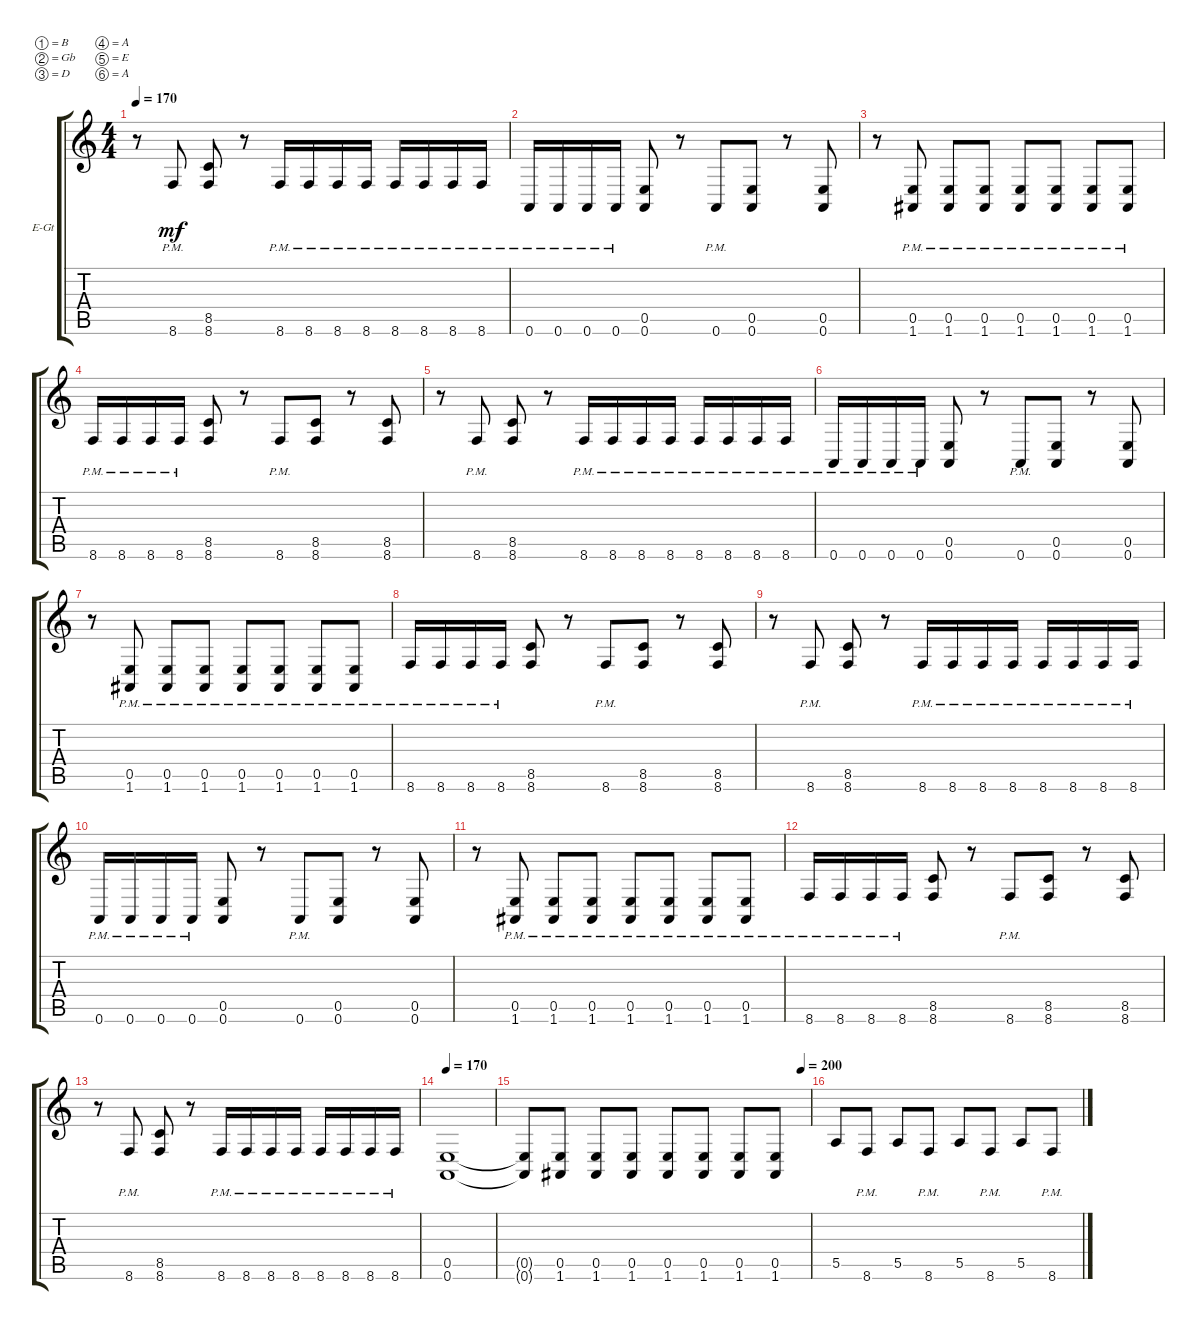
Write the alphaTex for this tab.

\bracketExtendMode groupsimilarinstruments
\firstSystemTrackNameOrientation horizontal
\otherSystemsTrackNameOrientation horizontal
\track ("Quentin Laval" "E-Gt") {instrument distortionguitar}
\staff {score tabs}
\tuning (B3 Gb3 D3 A2 E2 A1)
\ts (4 4)
\tempo 170
\clef g2
\ks c
r.8{dy mf} 8.6{pm}.8 (8.6 8.5).8 r.8 8.6{pm}.16 8.6{pm}.16 8.6{pm}.16 8.6{pm}.16 8.6{pm}.16 8.6{pm}.16 8.6{pm}.16 8.6{pm}.16 |
0.6{pm}.16 0.6{pm}.16 0.6{pm}.16 0.6{pm}.16 (0.6 0.5).8 r.8 0.6{pm}.8 (0.6 0.5).8 r.8 (0.6 0.5).8 |
r.8 (1.6{pm} 0.5{pm}).8 (1.6{pm} 0.5{pm}).8 (1.6{pm} 0.5{pm}).8 (1.6{pm} 0.5{pm}).8 (1.6{pm} 0.5{pm}).8 (1.6{pm} 0.5{pm}).8 (1.6{pm} 0.5{pm}).8 |
8.6{pm}.16 8.6{pm}.16 8.6{pm}.16 8.6{pm}.16 (8.6 8.5).8 r.8 8.6{pm}.8 (8.6 8.5).8 r.8 (8.6 8.5).8 |
r.8 8.6{pm}.8 (8.6 8.5).8 r.8 8.6{pm}.16 8.6{pm}.16 8.6{pm}.16 8.6{pm}.16 8.6{pm}.16 8.6{pm}.16 8.6{pm}.16 8.6{pm}.16 |
0.6{pm}.16 0.6{pm}.16 0.6{pm}.16 0.6{pm}.16 (0.6 0.5).8 r.8 0.6{pm}.8 (0.6 0.5).8 r.8 (0.6 0.5).8 |
r.8 (1.6{pm} 0.5{pm}).8 (1.6{pm} 0.5{pm}).8 (1.6{pm} 0.5{pm}).8 (1.6{pm} 0.5{pm}).8 (1.6{pm} 0.5{pm}).8 (1.6{pm} 0.5{pm}).8 (1.6{pm} 0.5{pm}).8 |
8.6{pm}.16 8.6{pm}.16 8.6{pm}.16 8.6{pm}.16 (8.6 8.5).8 r.8 8.6{pm}.8 (8.6 8.5).8 r.8 (8.6 8.5).8 |
r.8 8.6{pm}.8 (8.6 8.5).8 r.8 8.6{pm}.16 8.6{pm}.16 8.6{pm}.16 8.6{pm}.16 8.6{pm}.16 8.6{pm}.16 8.6{pm}.16 8.6{pm}.16 |
0.6{pm}.16 0.6{pm}.16 0.6{pm}.16 0.6{pm}.16 (0.6 0.5).8 r.8 0.6{pm}.8 (0.6 0.5).8 r.8 (0.6 0.5).8 |
r.8 (1.6{pm} 0.5{pm}).8 (1.6{pm} 0.5{pm}).8 (1.6{pm} 0.5{pm}).8 (1.6{pm} 0.5{pm}).8 (1.6{pm} 0.5{pm}).8 (1.6{pm} 0.5{pm}).8 (1.6{pm} 0.5{pm}).8 |
8.6{pm}.16 8.6{pm}.16 8.6{pm}.16 8.6{pm}.16 (8.6 8.5).8 r.8 8.6{pm}.8 (8.6 8.5).8 r.8 (8.6 8.5).8 |
r.8 8.6{pm}.8 (8.6 8.5).8 r.8 8.6{pm}.16 8.6{pm}.16 8.6{pm}.16 8.6{pm}.16 8.6{pm}.16 8.6{pm}.16 8.6{pm}.16 8.6{pm}.16 |
\tempo 170
(0.6 0.5).1 |
\tempo (200 0.96875)
(0.6{t} 0.5{t}).8 (1.6 0.5).8 (1.6 0.5).8 (1.6 0.5).8 (1.6 0.5).8 (1.6 0.5).8 (1.6 0.5).8 (1.6 0.5).8 |
5.5.8 8.6{pm}.8 5.5.8 8.6{pm}.8 5.5.8 8.6{pm}.8 5.5.8 8.6{pm}.8
